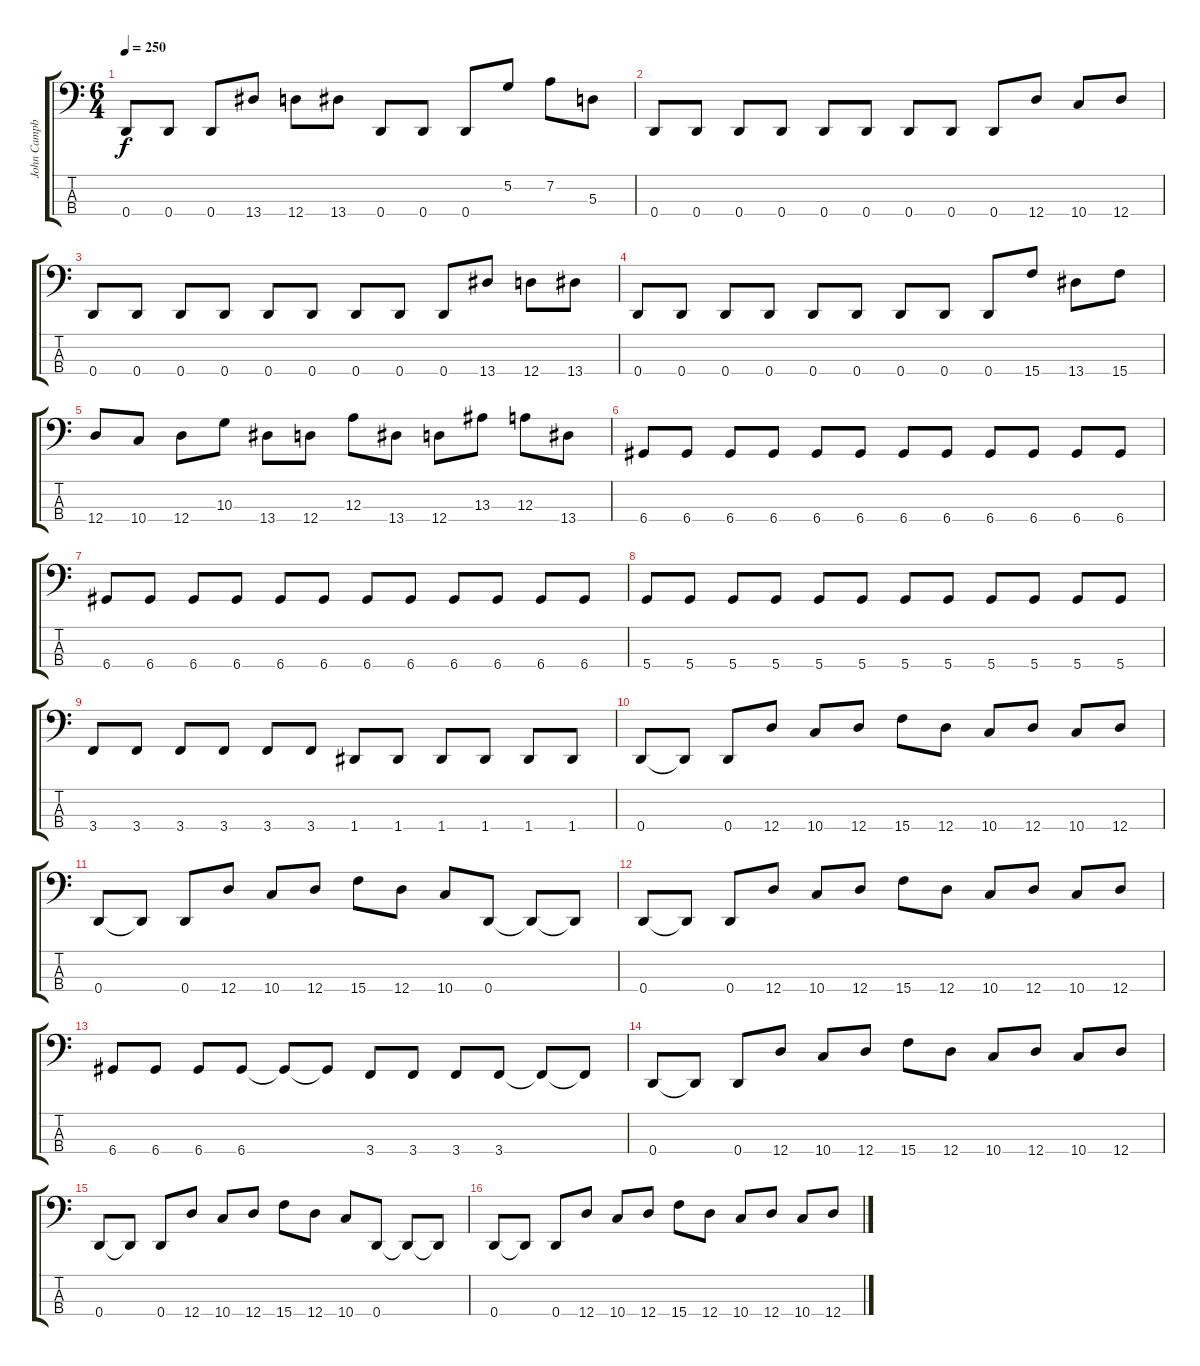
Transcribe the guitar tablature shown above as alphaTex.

\track ("John Campbell" "John Campb") {instrument electricbassfinger}
\staff {score tabs}
\tuning (G2 D2 A1 D1) {hide}
\ts (6 4)
\tempo 250
\clef f4
\ks c
0.4.8{dy f} 0.4.8 0.4.8 13.4.8 12.4.8 13.4.8 0.4.8 0.4.8 0.4.8 5.2.8 7.2.8 5.3.8 |
0.4.8 0.4.8 0.4.8 0.4.8 0.4.8 0.4.8 0.4.8 0.4.8 0.4.8 12.4.8 10.4.8 12.4.8 |
0.4.8 0.4.8 0.4.8 0.4.8 0.4.8 0.4.8 0.4.8 0.4.8 0.4.8 13.4.8 12.4.8 13.4.8 |
0.4.8 0.4.8 0.4.8 0.4.8 0.4.8 0.4.8 0.4.8 0.4.8 0.4.8 15.4.8 13.4.8 15.4.8 |
12.4.8 10.4.8 12.4.8 10.3.8 13.4.8 12.4.8 12.3.8 13.4.8 12.4.8 13.3.8 12.3.8 13.4.8 |
6.4.8 6.4.8 6.4.8 6.4.8 6.4.8 6.4.8 6.4.8 6.4.8 6.4.8 6.4.8 6.4.8 6.4.8 |
6.4.8 6.4.8 6.4.8 6.4.8 6.4.8 6.4.8 6.4.8 6.4.8 6.4.8 6.4.8 6.4.8 6.4.8 |
5.4.8 5.4.8 5.4.8 5.4.8 5.4.8 5.4.8 5.4.8 5.4.8 5.4.8 5.4.8 5.4.8 5.4.8 |
3.4.8 3.4.8 3.4.8 3.4.8 3.4.8 3.4.8 1.4.8 1.4.8 1.4.8 1.4.8 1.4.8 1.4.8 |
0.4.8 0.4{t}.8 0.4.8 12.4.8 10.4.8 12.4.8 15.4.8 12.4.8 10.4.8 12.4.8 10.4.8 12.4.8 |
0.4.8 0.4{t}.8 0.4.8 12.4.8 10.4.8 12.4.8 15.4.8 12.4.8 10.4.8 0.4.8 0.4{t}.8 0.4{t}.8 |
0.4.8 0.4{t}.8 0.4.8 12.4.8 10.4.8 12.4.8 15.4.8 12.4.8 10.4.8 12.4.8 10.4.8 12.4.8 |
6.4.8 6.4.8 6.4.8 6.4.8 6.4{t}.8 6.4{t}.8 3.4.8 3.4.8 3.4.8 3.4.8 3.4{t}.8 3.4{t}.8 |
0.4.8 0.4{t}.8 0.4.8 12.4.8 10.4.8 12.4.8 15.4.8 12.4.8 10.4.8 12.4.8 10.4.8 12.4.8 |
0.4.8 0.4{t}.8 0.4.8 12.4.8 10.4.8 12.4.8 15.4.8 12.4.8 10.4.8 0.4.8 0.4{t}.8 0.4{t}.8 |
0.4.8 0.4{t}.8 0.4.8 12.4.8 10.4.8 12.4.8 15.4.8 12.4.8 10.4.8 12.4.8 10.4.8 12.4.8
